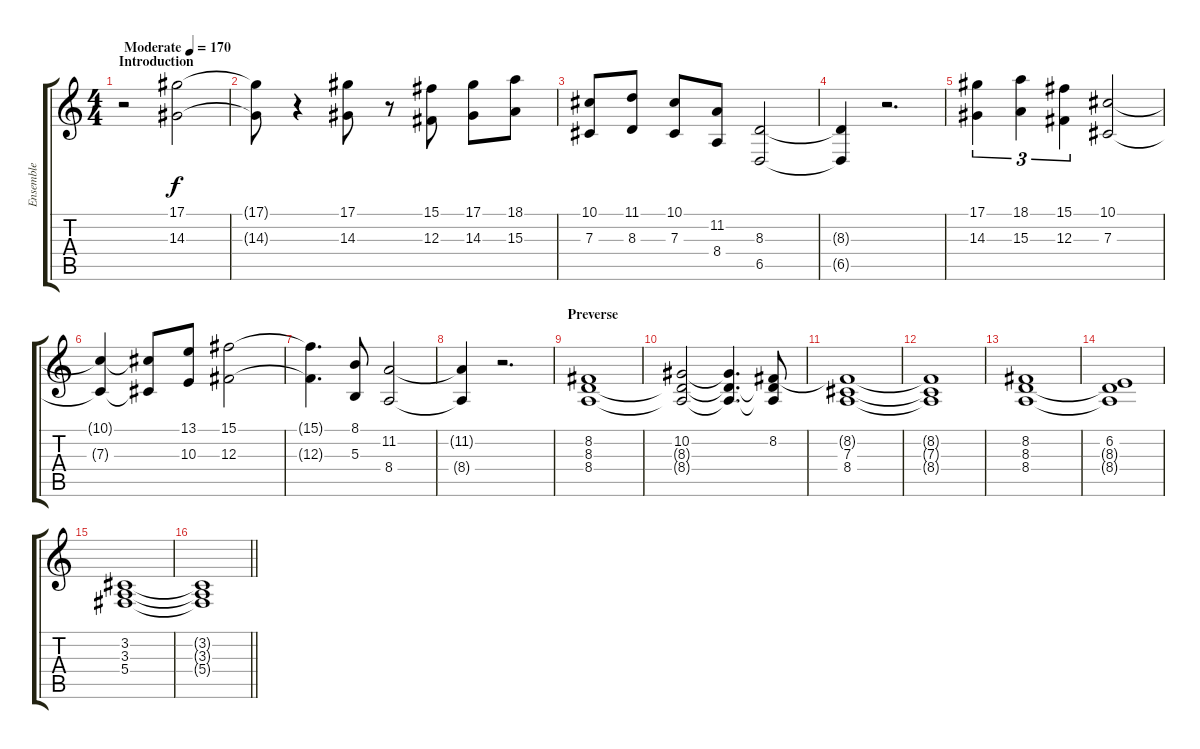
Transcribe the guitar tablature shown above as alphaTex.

\track ("Ensemble" "Ensemble") {instrument stringensemble1}
\staff {score tabs}
\tuning (Eb4 Bb3 Gb3 Db3 Ab2 Db2) {hide}
\ts (4 4)
\section ("" "Introduction")
\tempo (170 "Moderate")
\clef g2
\ks c
r.2{dy f instrument stringensemble1} (17.1 14.3).2 |
(17.1{t} 14.3{t}).8 r.4 (17.1 14.3).8 r.8 (15.1 12.3).8 (17.1 14.3).8 (18.1 15.3).8 |
(10.1 7.3).8 (11.1 8.3).8 (10.1 7.3).8 (11.2 8.4).8 (8.3 6.5).2 |
(8.3{t} 6.5{t}).4 r.2{d} |
(17.1 14.3).4{tu (3 2)} (18.1 15.3).4{tu (3 2)} (15.1 12.3).4{tu (3 2)} (10.1 7.3).2 |
(10.1{t} 7.3{t}).4 (10.1{t} 7.3{t}).8 (13.1 10.3).8 (15.1 12.3).2 |
(15.1{t} 12.3{t}).4{d} (8.1 5.3).8 (11.2 8.4).2 |
(11.2{t} 8.4{t}).4 r.2{d} |
\section ("" "Preverse")
(8.2 8.3 8.4).1 |
(10.2 8.3{t} 8.4{t}).2 (10.2{t} 8.3{t} 8.4{t}).4{d} (8.2 8.3{t} 8.4{t}).8 |
(8.2{t} 7.3 8.4).1 |
(8.2{t} 7.3{t} 8.4{t}).1 |
(8.2 8.3 8.4).1 |
(6.2 8.3{t} 8.4{t}).1 |
(3.2 3.3 5.4).1 |
\barLineRight lightlight
(3.2{t} 3.3{t} 5.4{t}).1
